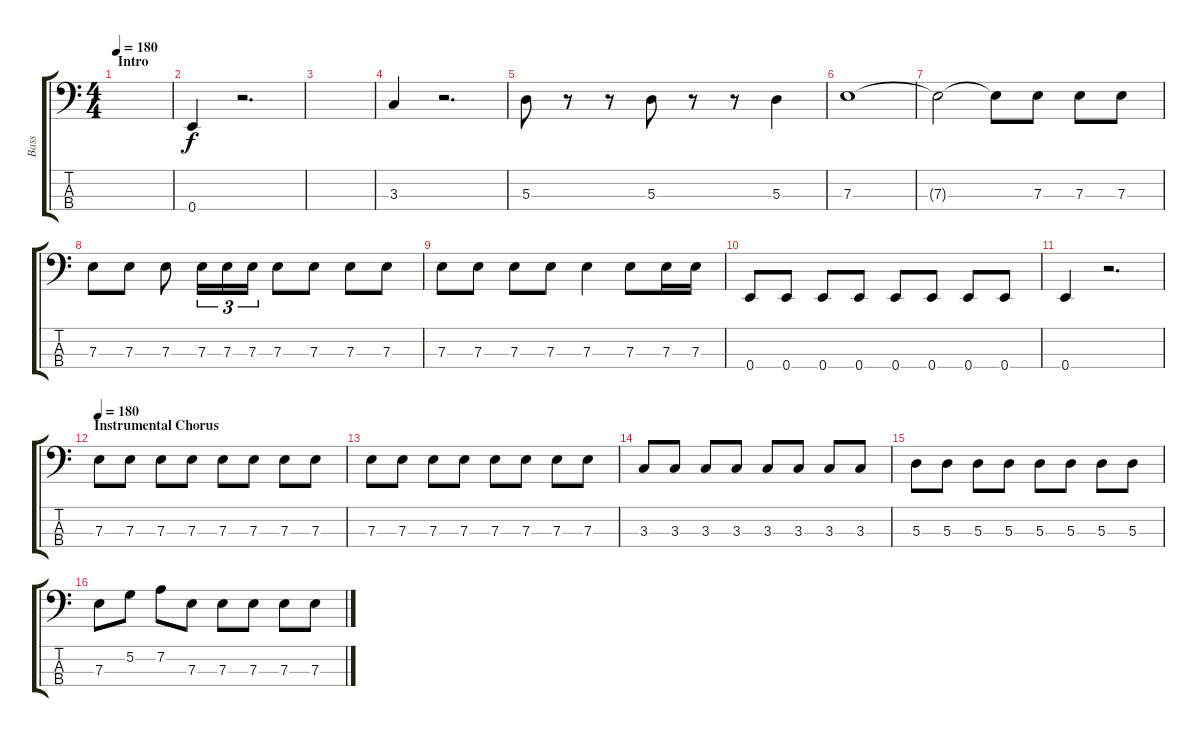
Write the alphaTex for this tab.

\track ("Bass" "Bass") {instrument electricbassfinger}
\staff {score tabs}
\tuning (G2 D2 A1 E1) {hide}
\ts (4 4)
\section ("" "Intro")
\tempo 180
\tempo 190
\tempo 180
\clef f4
\ks c
|
0.4.4 r.2{d} |
|
3.3.4 r.2{d} |
5.3.8 r.8 r.8 5.3.8 r.8 r.8 5.3.4 |
7.3.1 |
7.3{t}.2 7.3{t}.8 7.3.8 7.3.8 7.3.8 |
7.3.8 7.3.8 7.3.8 7.3.16{tu (3 2)} 7.3.16{tu (3 2)} 7.3.16{tu (3 2)} 7.3.8 7.3.8 7.3.8 7.3.8 |
7.3.8 7.3.8 7.3.8 7.3.8 7.3.4 7.3.8 7.3.16 7.3.16 |
0.4.8 0.4.8 0.4.8 0.4.8 0.4.8 0.4.8 0.4.8 0.4.8 |
0.4.4 r.2{d} |
\section ("" "Instrumental Chorus")
\tempo 180
7.3.8 7.3.8 7.3.8 7.3.8 7.3.8 7.3.8 7.3.8 7.3.8 |
7.3.8 7.3.8 7.3.8 7.3.8 7.3.8 7.3.8 7.3.8 7.3.8 |
3.3.8 3.3.8 3.3.8 3.3.8 3.3.8 3.3.8 3.3.8 3.3.8 |
5.3.8 5.3.8 5.3.8 5.3.8 5.3.8 5.3.8 5.3.8 5.3.8 |
7.3.8 5.2.8 7.2.8 7.3.8 7.3.8 7.3.8 7.3.8 7.3.8
